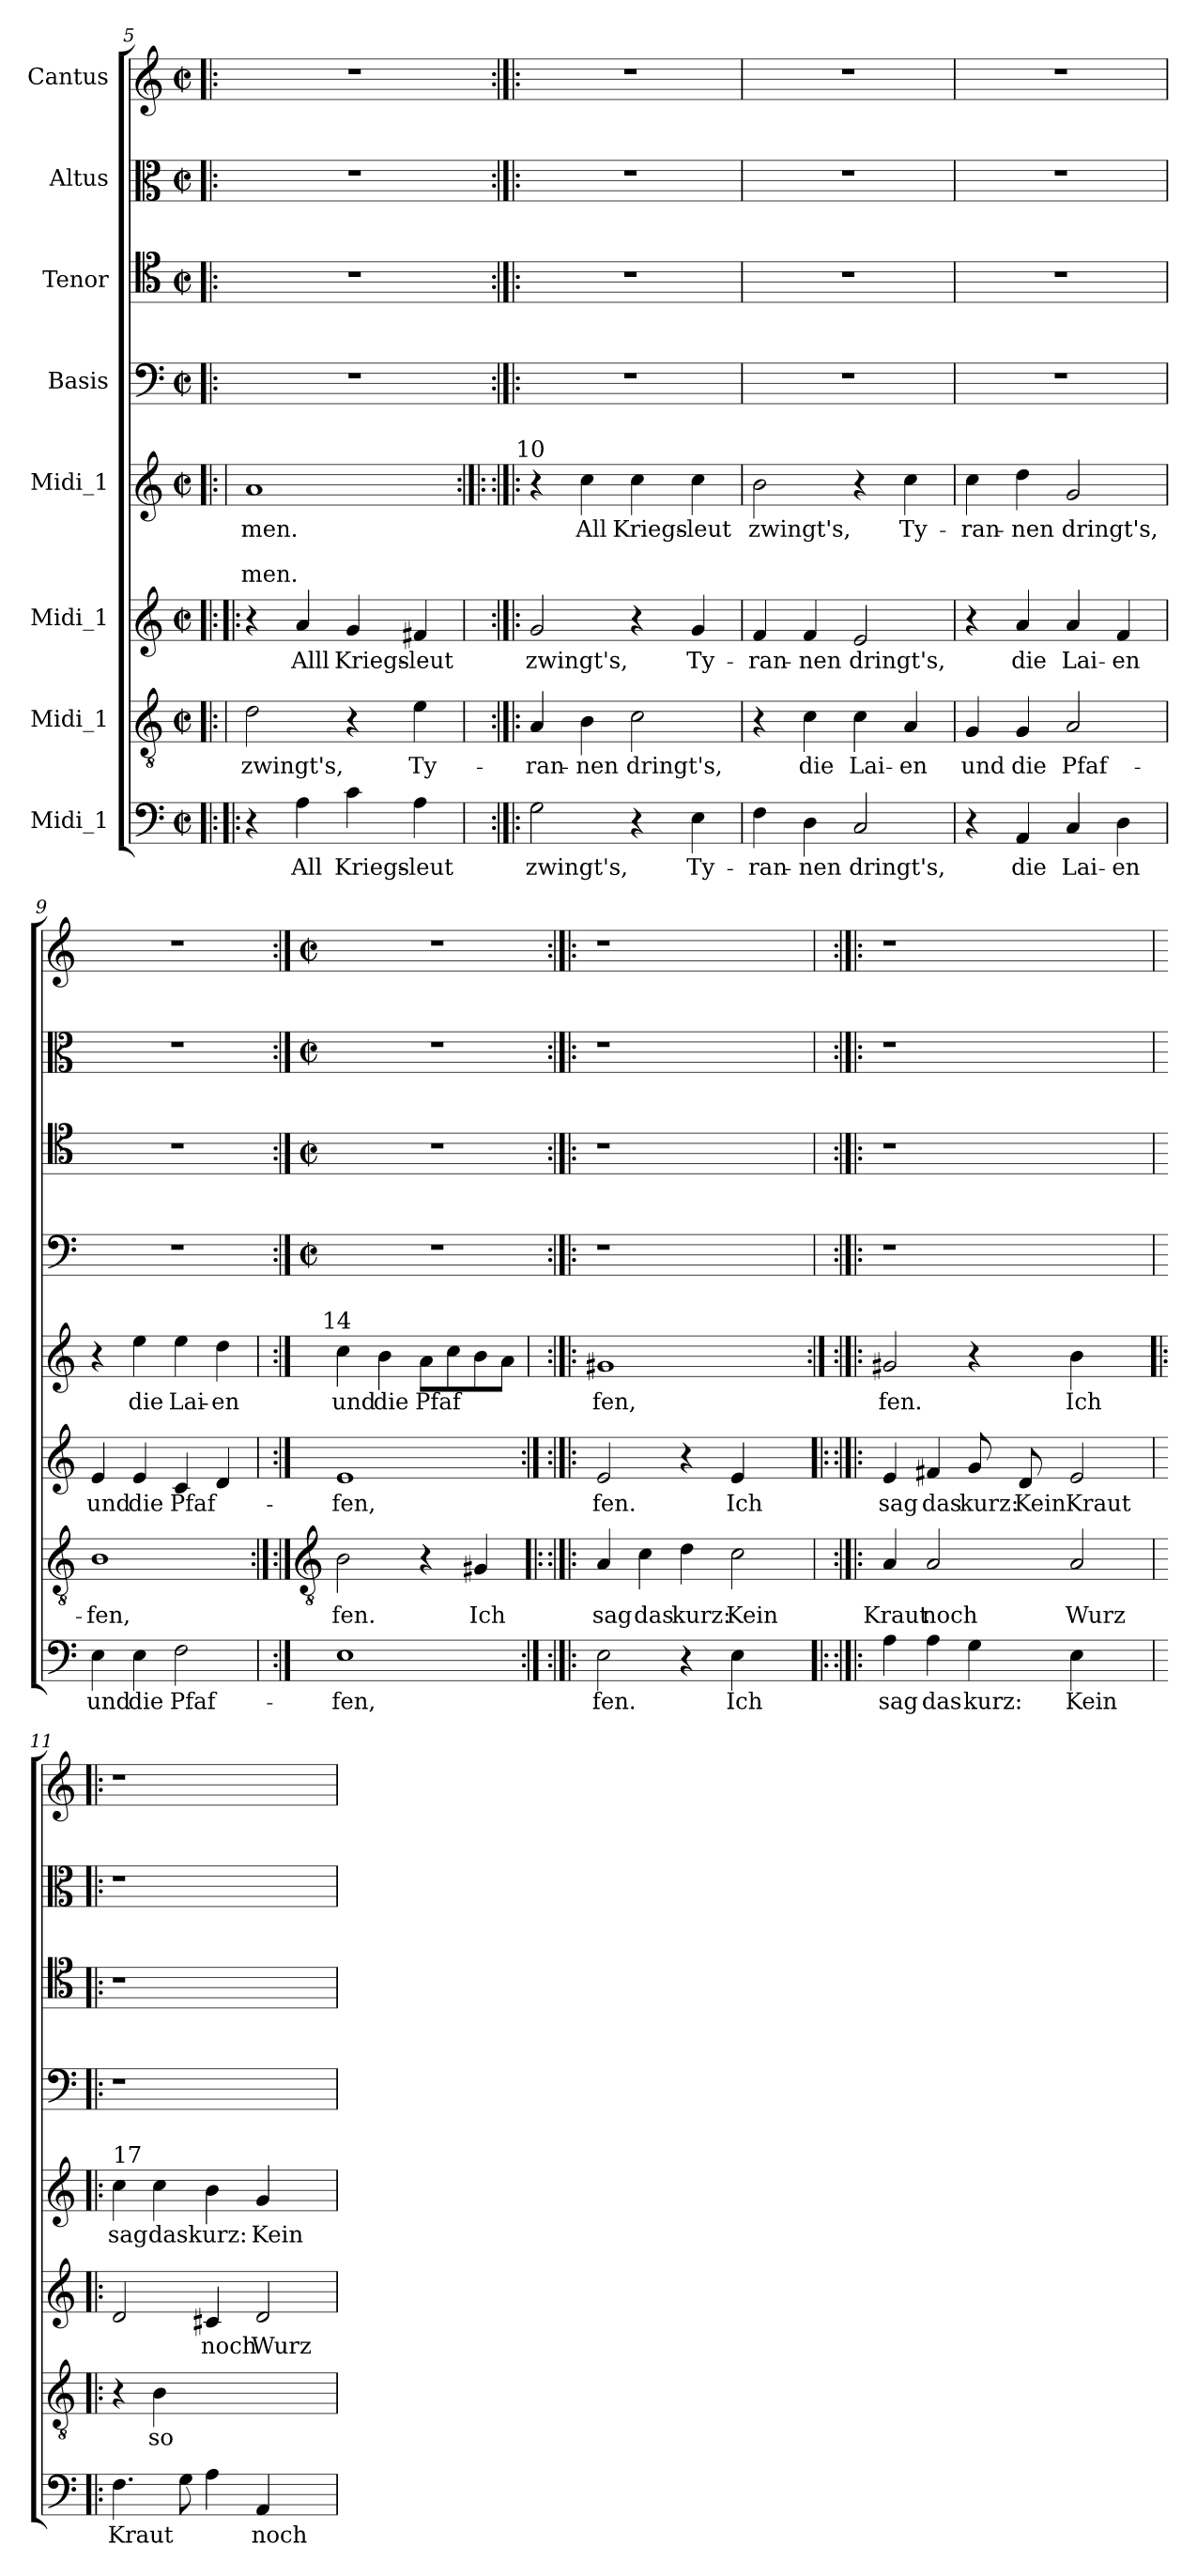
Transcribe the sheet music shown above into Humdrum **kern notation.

**kern	**text	**kern	**text	**kern	**text	**kern	**text	**text	**text	**kern	**kern	**kern	**kern
*part8	*part8	*part7	*part7	*part6	*part6	*part5	*part5	*part5	*part5	*part4	*part3	*part2	*part1
*staff8	*staff8	*staff7	*staff7	*staff6	*staff6	*staff5	*staff5	*staff5	*staff5	*staff4	*staff3	*staff2	*staff1
*I"Midi_1	*	*I"Midi_1	*	*I"Midi_1	*	*I"Midi_1	*	*	*	*I"Basis	*I"Tenor	*I"Altus	*I"Cantus
!!LO:LB:g=z
*clefF4	*	*clefGv2	*	*clefG2	*	*clefG2	*	*	*	*clefF4	*clefC4	*clefC3	*clefG2
*k[]	*	*k[]	*	*k[]	*	*k[]	*	*	*	*k[]	*k[]	*k[]	*k[]
*C:	*	*C:	*	*C:	*	*C:	*	*	*	*C:	*C:	*C:	*C:
*M2/2	*	*M2/2	*	*M2/2	*	*M2/2	*	*	*	*M2/2	*M2/2	*M2/2	*M2/2
*met(c|)	*	*met(c|)	*	*met(c|)	*	*met(c|)	*	*	*	*met(c|)	*met(c|)	*met(c|)	*met(c|)
=5!|:	=5	=5	=5	=5!|:	=5	=5	=5	=5	=5	=5	=5	=5	=5
!	!	!	!LO:LY:b	!	!	!	!LO:LY:b	!	!LO:LY:b	!	!	!	!
4r	.	2d	zwingt's,	4r	.	1a	men.	.	men.	1r	1r	1r	1r
!	!LO:LY:b	!	!	!	!LO:LY:b	!	!	!	!	!	!	!	!
4A	All	.	.	4a	Alll	.	.	.	.	.	.	.	.
!	!LO:LY:b	!	!	!	!LO:LY:b	!	!	!	!	!	!	!	!
4c	Kriegs-	4r	.	4g	Kriegs-	.	.	.	.	.	.	.	.
!	!LO:LY:b	!	!LO:LY:b	!	!LO:LY:b	!	!	!	!	!	!	!	!
4A	-leut	4e	Ty-	4f#X	-leut	.	.	.	.	.	.	.	.
!!LO:LB:g=z
=6	=6	=6	=6	=6	=6	=6:|!|:	=6	=6	=6	=6	=6	=6	=6
!	!	!	!	!	!	!LO:TX:a:cj:t=10	!	!	!	!	!	!	!
!	!LO:LY:b	!	!LO:LY:b	!	!LO:LY:b	!	!	!	!	!	!	!	!
2G	zwingt's,	4A	-ran-	2g	zwingt's,	4r	.	.	.	1r	1r	1r	1r
!	!	!	!LO:LY:b	!	!	!	!LO:LY:b	!	!	!	!	!	!
.	.	4B	-nen	.	.	4cc	All	.	.	.	.	.	.
!	!	!	!LO:LY:b	!	!	!	!LO:LY:b	!	!	!	!	!	!
4r	.	2c	dringt's,	4r	.	4cc	Kriegs-	.	.	.	.	.	.
!	!LO:LY:b	!	!	!	!LO:LY:b	!	!LO:LY:b	!	!	!	!	!	!
4E	Ty-	.	.	4g	Ty-	4cc	-leut	.	.	.	.	.	.
=7	=7	=7	=7	=7	=7	=7	=7	=7	=7	=7	=7	=7	=7
!	!LO:LY:b	!	!	!	!LO:LY:b	!	!LO:LY:b	!	!	!	!	!	!
4F	-ran-	4r	.	4f	-ran-	2b	zwingt's,	.	.	1r	1r	1r	1r
!	!LO:LY:b	!	!LO:LY:b	!	!LO:LY:b	!	!	!	!	!	!	!	!
4D	-nen	4c	die	4f	-nen	.	.	.	.	.	.	.	.
!	!LO:LY:b	!	!LO:LY:b	!	!LO:LY:b	!	!	!	!	!	!	!	!
2C	dringt's,	4c	Lai-	2e	dringt's,	4r	.	.	.	.	.	.	.
!	!	!	!LO:LY:b	!	!	!	!LO:LY:b	!	!	!	!	!	!
.	.	4A	-en	.	.	4cc	Ty-	.	.	.	.	.	.
=8	=8	=8	=8	=8	=8	=8	=8	=8	=8	=8	=8	=8	=8
!	!	!	!LO:LY:b	!	!	!	!LO:LY:b	!	!	!	!	!	!
4r	.	4G	und	4r	.	4cc	-ran-	.	.	1r	1r	1r	1r
!	!LO:LY:b	!	!LO:LY:b	!	!LO:LY:b	!	!LO:LY:b	!	!	!	!	!	!
4AA	die	4G	die	4a	die	4dd	-nen	.	.	.	.	.	.
!	!LO:LY:b	!	!LO:LY:b	!	!LO:LY:b	!	!LO:LY:b	!	!	!	!	!	!
4C	Lai-	2A	Pfaf-	4a	Lai-	2g	dringt's,	.	.	.	.	.	.
!	!LO:LY:b	!	!	!	!LO:LY:b	!	!	!	!	!	!	!	!
4D	-en	.	.	4f	-en	.	.	.	.	.	.	.	.
=9	=9	=9	=9	=9	=9	=9	=9	=9	=9	=9	=9	=9	=9
!	!LO:LY:b	!	!LO:LY:b	!	!LO:LY:b	!	!	!	!	!	!	!	!
4E	und	1B	-fen,	4e	und	4r	.	.	.	1r	1r	1r	1r
!	!LO:LY:b	!	!	!	!LO:LY:b	!	!LO:LY:b	!	!	!	!	!	!
4E	die	.	.	4e	die	4ee	die	.	.	.	.	.	.
!	!LO:LY:b	!	!	!	!LO:LY:b	!	!LO:LY:b	!	!	!	!	!	!
2F	Pfaf-	.	.	4c	Pfaf-	4ee	Lai-	.	.	.	.	.	.
!	!	!	!	!	!	!	!LO:LY:b	!	!	!	!	!	!
.	.	.	.	4d	.	4dd	-en	.	.	.	.	.	.
!!LO:LB:g=z
=10	=10	=10:|!	=10	=10	=10	=10	=10	=10	=10	=10	=10	=10	=10
*	*	*clefGv2	*	*	*	*	*	*	*	*	*	*	*
*	*	*	*	*	*	*	*	*	*	*M2/2	*M2/2	*M2/2	*M2/2
*	*	*	*	*	*	*	*	*	*	*met(c|)	*met(c|)	*met(c|)	*met(c|)
!	!	!	!	!	!	!LO:TX:a:cj:t=14	!	!	!	!	!	!	!
!	!LO:LY:b	!	!LO:LY:b	!	!LO:LY:b	!	!LO:LY:b	!	!	!	!	!	!
1E	-fen,	2B	fen.	1e	-fen,	4cc	und	.	.	1r	1r	1r	1r
!	!	!	!	!	!	!	!LO:LY:b	!	!	!	!	!	!
.	.	.	.	.	.	4b	die	.	.	.	.	.	.
!	!	!	!	!	!	!	!LO:LY:b	!	!	!	!	!	!
.	.	4r	.	.	.	8aL	Pfaf	.	.	.	.	.	.
.	.	.	.	.	.	8cc	.	.	.	.	.	.	.
!	!	!	!LO:LY:b	!	!	!	!	!	!	!	!	!	!
.	.	4G#X	Ich	.	.	8b	.	.	.	.	.	.	.
.	.	.	.	.	.	8aJ	.	.	.	.	.	.	.
!!LO:LB:g=z
=11:|!	=11!|:	=11!|:	=11!|:	=11:|!	=11!|:	=11	=11!|:	=11!|:	=11!|:	=11!|:	=11!|:	=11!|:	=11!|:
!	!LO:LY:b	!	!LO:LY:b	!	!LO:LY:b	!	!LO:LY:b	!	!	!	!	!	!
2E	fen.	4A	sag	2e	fen.	1g#X	fen,	.	.	1r	1r	1r	1r
!	!	!	!LO:LY:b	!	!	!	!	!	!	!	!	!	!
.	.	4c	das	.	.	.	.	.	.	.	.	.	.
!	!	!	!LO:LY:b	!	!	!	!	!	!	!	!	!	!
4r	.	4d	kurz:	4r	.	.	.	.	.	.	.	.	.
!	!LO:LY:b	!	!LO:LY:b	!	!LO:LY:b	!	!	!	!	!	!	!	!
4E	Ich	2c	Kein	4e	Ich	.	.	.	.	.	.	.	.
4ryy	.	.	.	4ryy	.	4ryy	.	.	.	4ryy	4ryy	4ryy	4ryy
!!LO:LB:g=z
=11!|:	=11	=11	=11	=11!|:	=11	=11:|!	=11	=11	=11	=11	=11	=11	=11
!	!LO:LY:b	!	!LO:LY:b	!	!LO:LY:b	!	!LO:LY:b	!	!	!	!	!	!
4A	sag	4A	Kraut	4e	sag	2g#X	fen.	.	.	1r	1r	1r	1r
!	!LO:LY:b	!	!LO:LY:b	!	!LO:LY:b	!	!	!	!	!	!	!	!
4A	das	2A	noch	4f#X	das	.	.	.	.	.	.	.	.
!	!LO:LY:b	!	!	!	!LO:LY:b	!	!	!	!	!	!	!	!
4G	kurz:	.	.	8g	kurz:	4r	.	.	.	.	.	.	.
!	!	!	!	!	!LO:LY:b	!	!	!	!	!	!	!	!
.	.	.	.	8d	Kein	.	.	.	.	.	.	.	.
!	!LO:LY:b	!	!LO:LY:b	!	!LO:LY:b	!	!LO:LY:b	!	!	!	!	!	!
4E	Kein	2A	Wurz	2e	Kraut	4b	Ich	.	.	.	.	.	.
4ryy	.	.	.	.	.	4ryy	.	.	.	4ryy	4ryy	4ryy	4ryy
=11	=11	=11	=11	=11	=11	=11!|:	=11	=11	=11	=11	=11	=11	=11
!	!	!	!	!	!	!LO:TX:a:t=17	!	!	!	!	!	!	!
!	!LO:LY:b	!	!	!	!	!	!LO:LY:b	!	!	!	!	!	!
4.F	Kraut	4r	.	2d	.	4cc	sag	.	.	1r	1r	1r	1r
!	!	!	!LO:LY:b	!	!	!	!LO:LY:b	!	!	!	!	!	!
.	.	4B	so	.	.	4cc	das	.	.	.	.	.	.
8G	.	.	.	.	.	.	.	.	.	.	.	.	.
!	!	!	!	!	!LO:LY:b	!	!LO:LY:b	!	!	!	!	!	!
4A	.	2.ryy	.	4c#X	noch	4b	kurz:	.	.	.	.	.	.
!	!LO:LY:b	!	!	!	!LO:LY:b	!	!LO:LY:b	!	!	!	!	!	!
4AA	noch	.	.	2d	Wurz	4g	Kein	.	.	.	.	.	.
4ryy	.	.	.	.	.	4ryy	.	.	.	4ryy	4ryy	4ryy	4ryy
=	=	=	=	=	=	=	=	=	=	=	=	=	=
*-	*-	*-	*-	*-	*-	*-	*-	*-	*-	*-	*-	*-	*-
